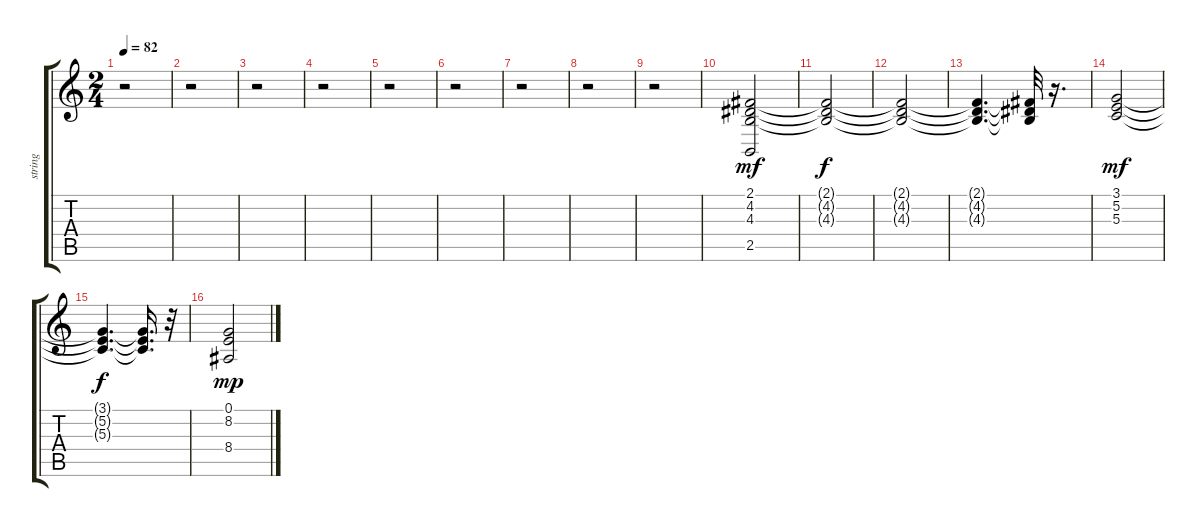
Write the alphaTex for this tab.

\track ("string" "string") {instrument stringensemble2}
\staff {score tabs}
\tuning (E4 B3 G3 D3 A2 E2) {hide}
\ts (2 4)
\tempo 82
\clef g2
\ks c
r.2{dy mf} |
r.2 |
r.2 |
r.2 |
r.2 |
r.2 |
r.2 |
r.2 |
r.2 |
(2.1 4.2 4.3 2.5).2 |
(2.1{t} 4.2{t} 4.3{t}).2{dy f} |
(2.1{t} 4.2{t} 4.3{t}).2 |
(2.1{t} 4.2{t} 4.3{t}).4{d} (2.1{t} 4.2{t} 4.3{t}).32 r.16{d} |
(3.1 5.2 5.3).2{dy mf} |
(3.1{t} 5.2{t} 5.3{t}).4{d dy f} (3.1{t} 5.2{t} 5.3{t}).16{d} r.32 |
(0.1 8.2 8.4).2{dy mp}
